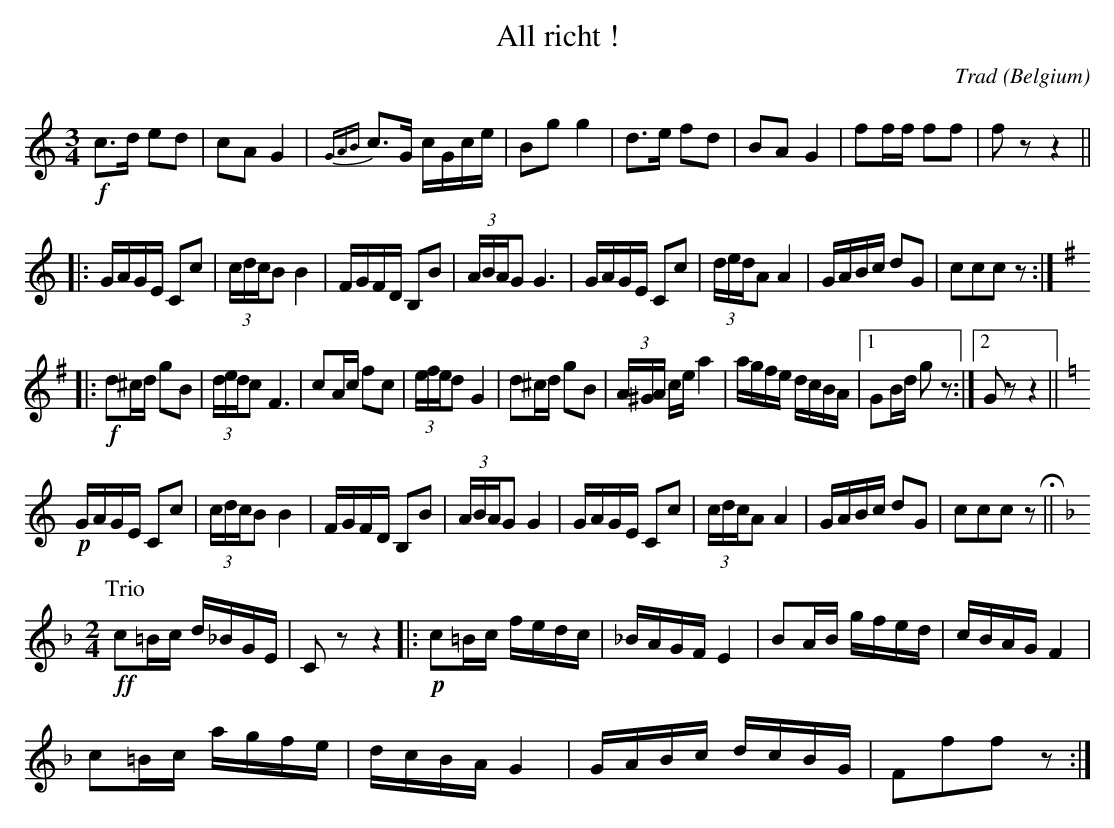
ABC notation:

X:1
T:All richt !
C:Trad
O:Belgium
M:3/4
L:1/16
K:C
!f!c2>d2 e2d2|c2A2 G4|{GAB}c2>G2 cGce|B2g2 g4|d2>e2 f2d2|B2A2 G4|f2ff f2f2|f2z2 z4||
|:GAGE C2c2|(3cdcB2 B4|FGFD B,2B2|(3ABAG2 G6|GAGE C2c2|(3dedA2 A4|GABc d2G2|c2c2c2 z2:|
K:G
|:!f!d2^cd g2B2|(3dedc2 F6|c2Ac f2c2|(3efed2 G4|d2^cd g2B2|(3A^GA ce a4|agfe dcBA|[1G2Bd g2z2:|[2G2z2 z4||
K:C
!p!GAGE C2c2|(3cdcB2 B4|FGFD B,2B2|(3ABAG2 G4|GAGE C2c2|(3cdcA2 A4|GABc d2G2|c2c2c2 z2!fermata!||
K:F
M:2/4
P:Trio
!ff!c2=Bc d_BGE|C2z2 z4|:!p!c2=Bc fedc|_BAGF E4|B2AB gfed|cBAG F4|
c2=Bc agfe|dcBA G4|GABc dcBG|F2f2f2z2!D.D.!:|]
